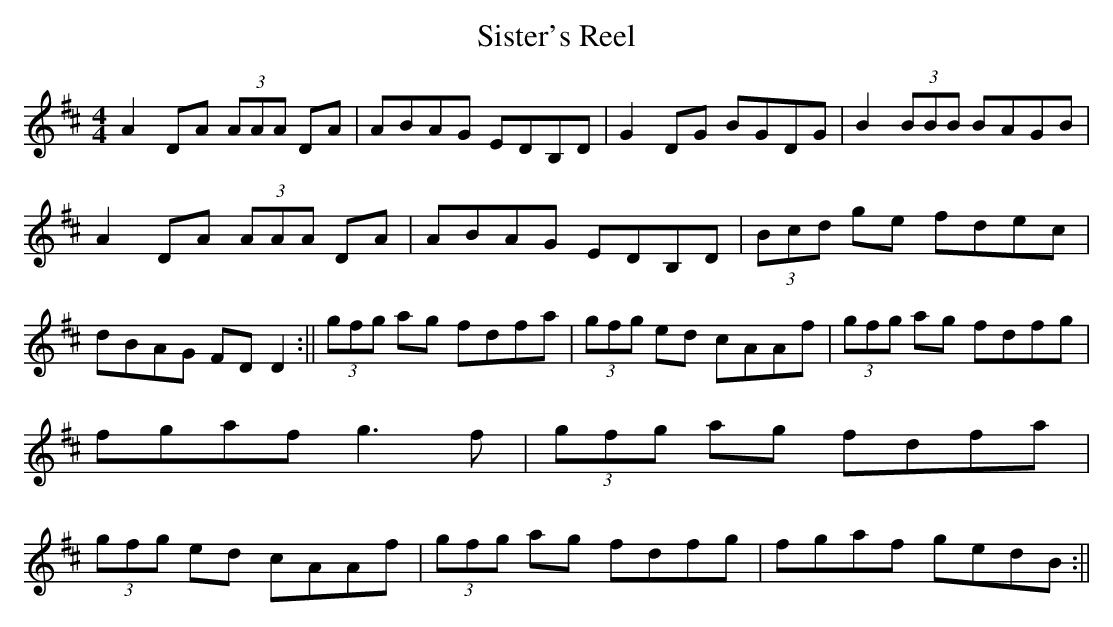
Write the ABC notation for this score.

X:1
T:Sister's Reel
M:4/4
L:1/8
K:D
A2DA (3AAA DA|ABAG EDB,D|G2DG BGDG|B2 (3BBB BAGB|\
A2DA (3AAA DA|ABAG EDB,D|(3Bcd ge fdec|dBAG FDD2:||\
(3gfg ag fdfa|(3gfg ed cAAf|(3gfg ag fdfg|fgaf g3f|\
(3gfg ag fdfa|(3gfg ed cAAf|(3gfg ag fdfg|fgaf gedB:||
